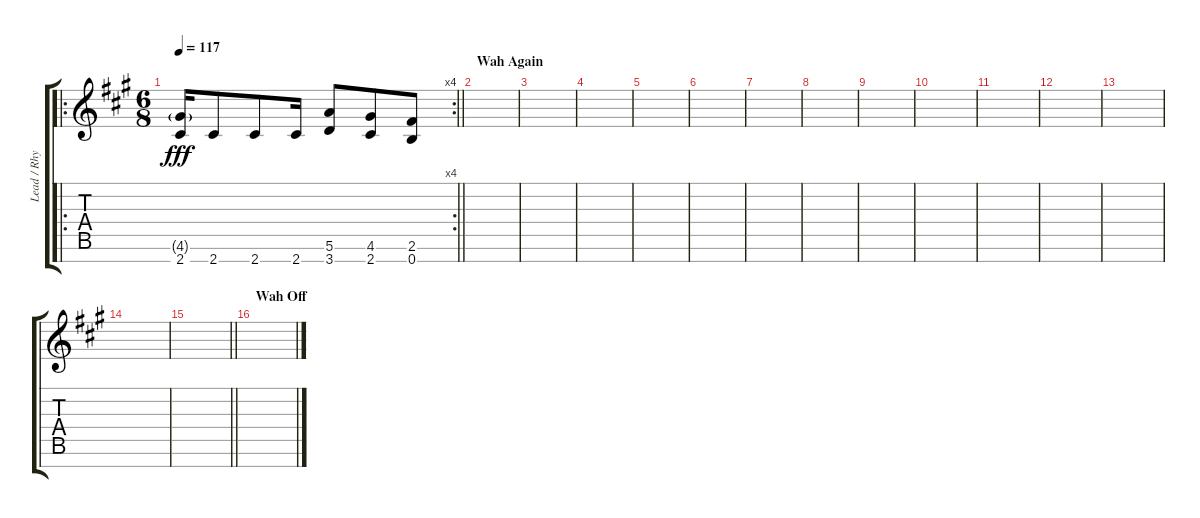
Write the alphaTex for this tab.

\track ("Lead / Rhythm Guitar 3" "Lead / Rhy") {instrument distortionguitar}
\staff {score tabs}
\tuning (E4 B3 G3 D3 A2 E2 B1) {hide}
\ro
\rc 4
\ts (6 8)
\tempo 117
\clef g2
\barLineRight lightlight
\ks a
(4.6{g} 2.7).16{ot 8vb dy fff} 2.7.8{ot 8vb} 2.7.8{ot 8vb} 2.7.16{ot 8vb} (5.6 3.7).8{ot 8vb} (4.6 2.7).8{ot 8vb} (2.6 0.7).8{ot 8vb} |
\section ("" "Wah Again")
|
|
|
|
|
|
|
|
|
|
|
|
|
\barLineRight lightlight
|
\section ("" "Wah Off")
